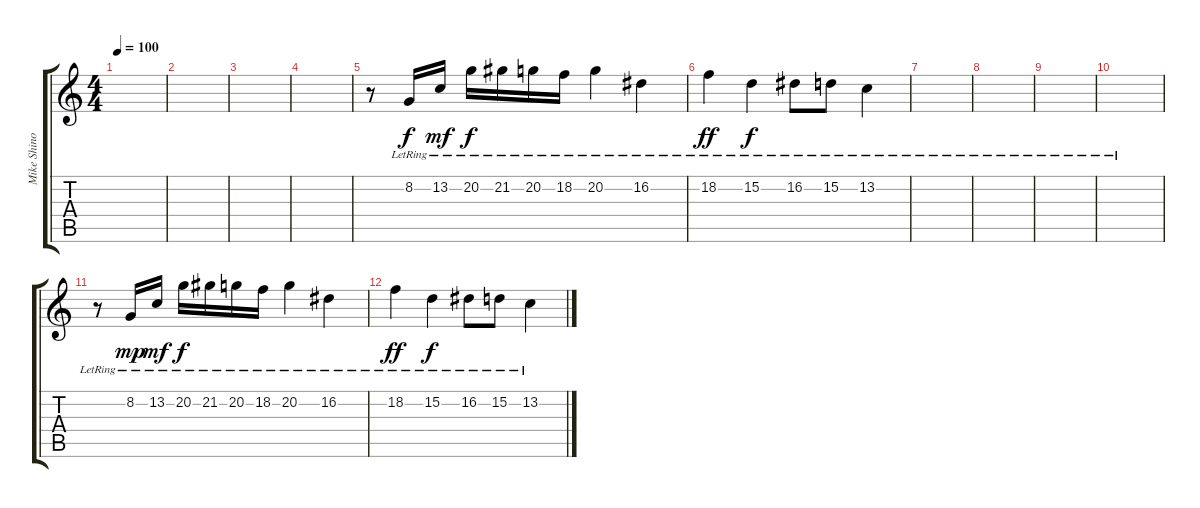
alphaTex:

\track ("Mike Shinoda - Piano (right hand)" "Mike Shino") {instrument acousticgrandpiano}
\staff {score tabs}
\tuning (Ab4 B3 G3 D3 A2 E2) {hide}
\ts (4 4)
\tempo 100
\clef g2
\ks c
|
|
|
|
r.8 8.2{lr}.16 13.2{lr}.16{dy mf} 20.2{lr}.16{dy f} 21.2{lr}.16 20.2{lr}.16 18.2{lr}.16 20.2{lr}.4 16.2{lr}.4 |
18.2{lr}.4{dy ff} 15.2{lr}.4{dy f} 16.2{lr}.8 15.2{lr}.8 13.2{lr}.4 |
|
|
|
|
r.8 8.2{lr}.16{dy mp} 13.2{lr}.16{dy mf} 20.2{lr}.16{dy f} 21.2{lr}.16 20.2{lr}.16 18.2{lr}.16 20.2{lr}.4 16.2{lr}.4 |
18.2{lr}.4{dy ff} 15.2{lr}.4{dy f} 16.2{lr}.8 15.2{lr}.8 13.2{lr}.4
